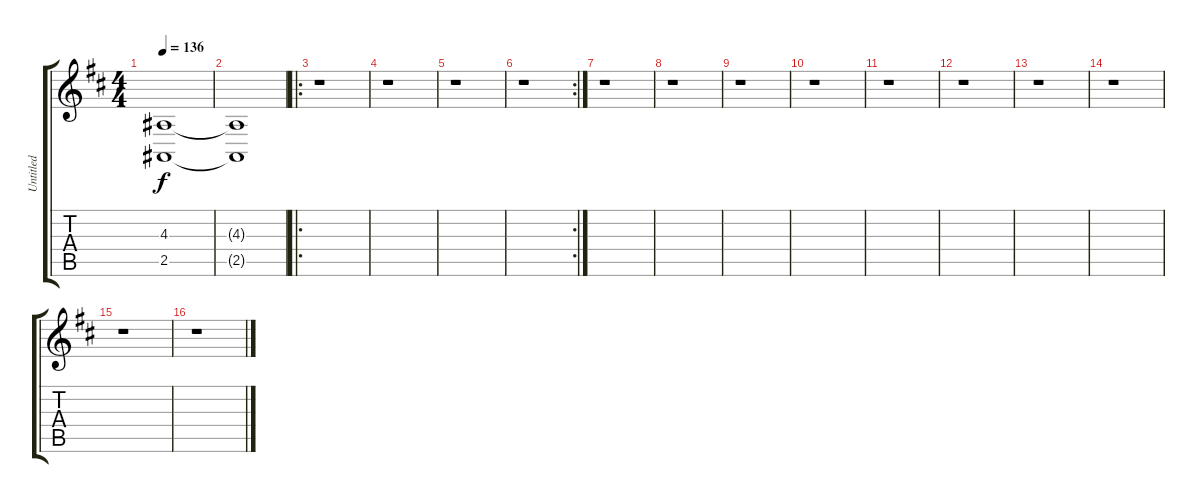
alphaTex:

\track ("Untitled" "Untitled") {instrument tubularbells}
\staff {score tabs}
\tuning (Eb4 Bb3 Gb3 Db3 Ab2 Db2) {hide}
\ts (4 4)
\tempo 136
\clef g2
\ks d
(4.3{t} 2.5{t}).1{dy f} |
(4.3{t} 2.5{t}).1 |
\ro
r.1 |
r.1 |
r.1 |
\rc 2
r.1 |
r.1 |
r.1 |
r.1 |
r.1 |
r.1 |
r.1 |
r.1 |
r.1 |
r.1 |
r.1
